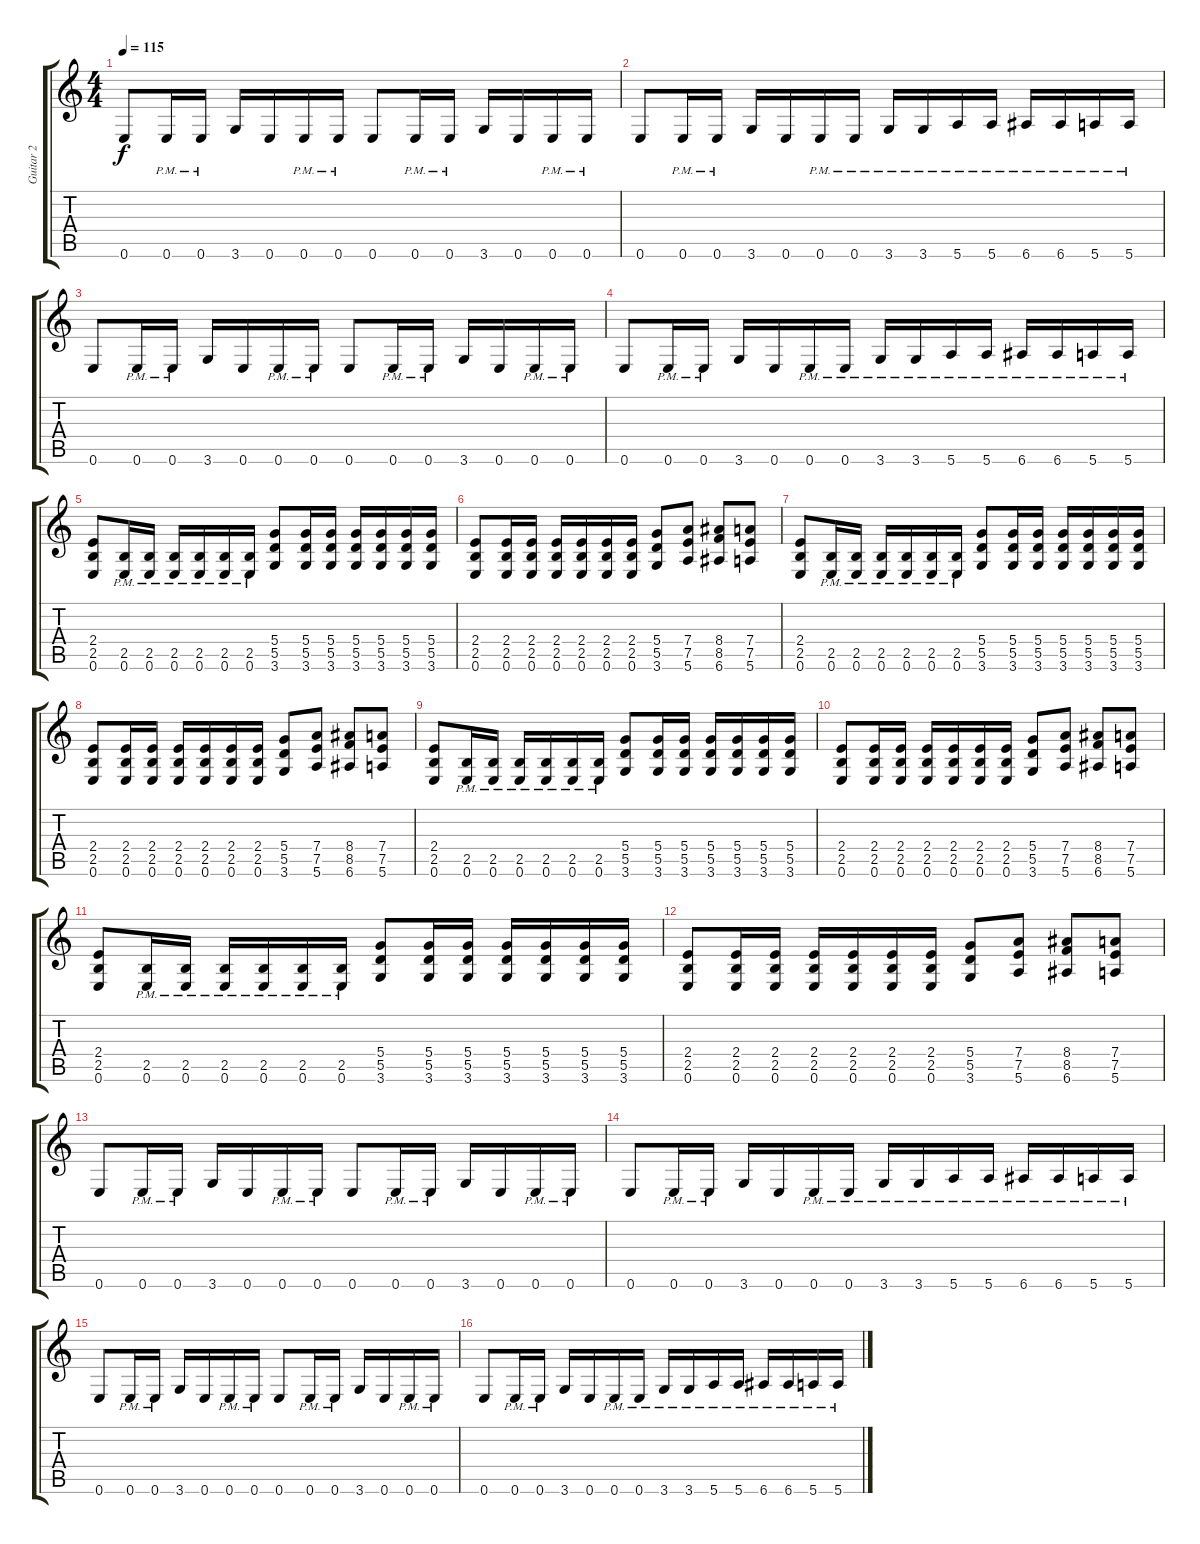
\track ("Guitar 2" "Guitar 2") {instrument distortionguitar}
\staff {score tabs}
\tuning (E4 B3 G3 D3 A2 E2) {hide}
\ts (4 4)
\tempo 115
\clef g2
\ks c
0.6.8{dy f} 0.6{pm}.16 0.6{pm}.16 3.6.16 0.6.16 0.6{pm}.16 0.6{pm}.16 0.6.8 0.6{pm}.16 0.6{pm}.16 3.6.16 0.6.16 0.6{pm}.16 0.6{pm}.16 |
0.6.8 0.6{pm}.16 0.6{pm}.16 3.6.16 0.6.16 0.6{pm}.16 0.6{pm}.16 3.6{pm}.16 3.6{pm}.16 5.6{pm}.16 5.6{pm}.16 6.6{pm}.16 6.6{pm}.16 5.6{pm}.16 5.6{pm}.16 |
0.6.8 0.6{pm}.16 0.6{pm}.16 3.6.16 0.6.16 0.6{pm}.16 0.6{pm}.16 0.6.8 0.6{pm}.16 0.6{pm}.16 3.6.16 0.6.16 0.6{pm}.16 0.6{pm}.16 |
0.6.8 0.6{pm}.16 0.6{pm}.16 3.6.16 0.6.16 0.6{pm}.16 0.6{pm}.16 3.6{pm}.16 3.6{pm}.16 5.6{pm}.16 5.6{pm}.16 6.6{pm}.16 6.6{pm}.16 5.6{pm}.16 5.6{pm}.16 |
(2.4 2.5 0.6).8 (2.5{pm} 0.6{pm}).16 (2.5{pm} 0.6{pm}).16 (2.5{pm} 0.6{pm}).16 (2.5{pm} 0.6{pm}).16 (2.5{pm} 0.6{pm}).16 (2.5{pm} 0.6{pm}).16 (5.4 5.5 3.6).8 (5.4 5.5 3.6).16 (5.4 5.5 3.6).16 (5.4 5.5 3.6).16 (5.4 5.5 3.6).16 (5.4 5.5 3.6).16 (5.4 5.5 3.6).16 |
(2.4 2.5 0.6).8 (2.4 2.5 0.6).16 (2.4 2.5 0.6).16 (2.4 2.5 0.6).16 (2.4 2.5 0.6).16 (2.4 2.5 0.6).16 (2.4 2.5 0.6).16 (5.4 5.5 3.6).8 (7.4 7.5 5.6).8 (8.4 8.5 6.6).8 (7.4 7.5 5.6).8 |
(2.4 2.5 0.6).8 (2.5{pm} 0.6{pm}).16 (2.5{pm} 0.6{pm}).16 (2.5{pm} 0.6{pm}).16 (2.5{pm} 0.6{pm}).16 (2.5{pm} 0.6{pm}).16 (2.5{pm} 0.6{pm}).16 (5.4 5.5 3.6).8 (5.4 5.5 3.6).16 (5.4 5.5 3.6).16 (5.4 5.5 3.6).16 (5.4 5.5 3.6).16 (5.4 5.5 3.6).16 (5.4 5.5 3.6).16 |
(2.4 2.5 0.6).8 (2.4 2.5 0.6).16 (2.4 2.5 0.6).16 (2.4 2.5 0.6).16 (2.4 2.5 0.6).16 (2.4 2.5 0.6).16 (2.4 2.5 0.6).16 (5.4 5.5 3.6).8 (7.4 7.5 5.6).8 (8.4 8.5 6.6).8 (7.4 7.5 5.6).8 |
(2.4 2.5 0.6).8 (2.5{pm} 0.6{pm}).16 (2.5{pm} 0.6{pm}).16 (2.5{pm} 0.6{pm}).16 (2.5{pm} 0.6{pm}).16 (2.5{pm} 0.6{pm}).16 (2.5{pm} 0.6{pm}).16 (5.4 5.5 3.6).8 (5.4 5.5 3.6).16 (5.4 5.5 3.6).16 (5.4 5.5 3.6).16 (5.4 5.5 3.6).16 (5.4 5.5 3.6).16 (5.4 5.5 3.6).16 |
(2.4 2.5 0.6).8 (2.4 2.5 0.6).16 (2.4 2.5 0.6).16 (2.4 2.5 0.6).16 (2.4 2.5 0.6).16 (2.4 2.5 0.6).16 (2.4 2.5 0.6).16 (5.4 5.5 3.6).8 (7.4 7.5 5.6).8 (8.4 8.5 6.6).8 (7.4 7.5 5.6).8 |
(2.4 2.5 0.6).8 (2.5{pm} 0.6{pm}).16 (2.5{pm} 0.6{pm}).16 (2.5{pm} 0.6{pm}).16 (2.5{pm} 0.6{pm}).16 (2.5{pm} 0.6{pm}).16 (2.5{pm} 0.6{pm}).16 (5.4 5.5 3.6).8 (5.4 5.5 3.6).16 (5.4 5.5 3.6).16 (5.4 5.5 3.6).16 (5.4 5.5 3.6).16 (5.4 5.5 3.6).16 (5.4 5.5 3.6).16 |
(2.4 2.5 0.6).8 (2.4 2.5 0.6).16 (2.4 2.5 0.6).16 (2.4 2.5 0.6).16 (2.4 2.5 0.6).16 (2.4 2.5 0.6).16 (2.4 2.5 0.6).16 (5.4 5.5 3.6).8 (7.4 7.5 5.6).8 (8.4 8.5 6.6).8 (7.4 7.5 5.6).8 |
0.6.8 0.6{pm}.16 0.6{pm}.16 3.6.16 0.6.16 0.6{pm}.16 0.6{pm}.16 0.6.8 0.6{pm}.16 0.6{pm}.16 3.6.16 0.6.16 0.6{pm}.16 0.6{pm}.16 |
0.6.8 0.6{pm}.16 0.6{pm}.16 3.6.16 0.6.16 0.6{pm}.16 0.6{pm}.16 3.6{pm}.16 3.6{pm}.16 5.6{pm}.16 5.6{pm}.16 6.6{pm}.16 6.6{pm}.16 5.6{pm}.16 5.6{pm}.16 |
0.6.8 0.6{pm}.16 0.6{pm}.16 3.6.16 0.6.16 0.6{pm}.16 0.6{pm}.16 0.6.8 0.6{pm}.16 0.6{pm}.16 3.6.16 0.6.16 0.6{pm}.16 0.6{pm}.16 |
0.6.8 0.6{pm}.16 0.6{pm}.16 3.6.16 0.6.16 0.6{pm}.16 0.6{pm}.16 3.6{pm}.16 3.6{pm}.16 5.6{pm}.16 5.6{pm}.16 6.6{pm}.16 6.6{pm}.16 5.6{pm}.16 5.6{pm}.16
